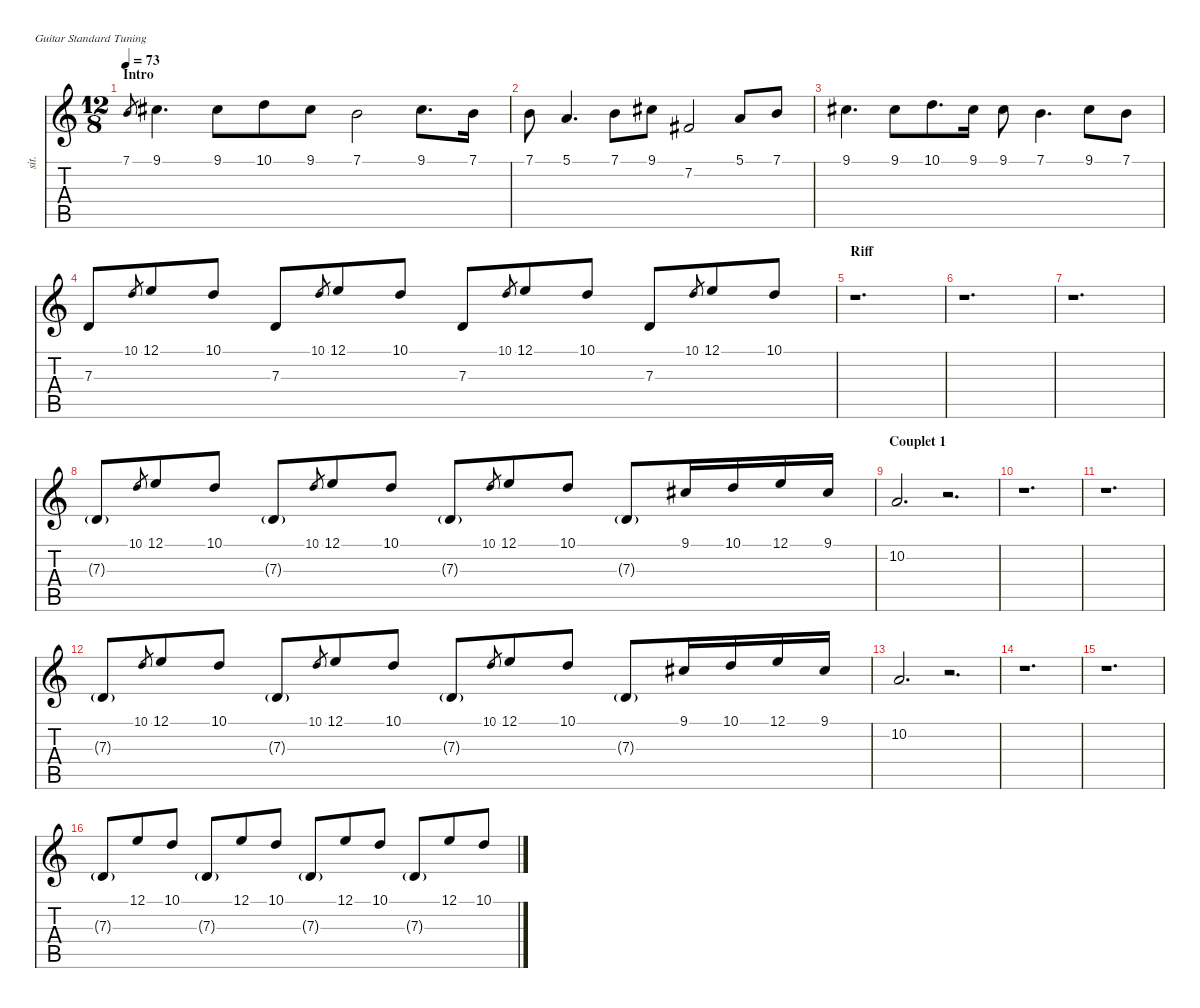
\defaultSystemsLayout 4
\hideDynamics
\bracketExtendMode nobrackets
\otherSystemsTrackNameOrientation horizontal
\track ("Sitar" "sit.") {instrument sitar}
\staff {score tabs}
\tuning (E4 B3 G3 D3 A2 E2)
\ts (12 8)
\section ("" "Intro")
\tempo 73
\clef g2
\ks c
7.1.8{gr dy mf instrument sitar beam Up} 9.1{acc #}.4{d dy f beam Down} 9.1{acc #}.8{beam Down} 10.1.8{beam Down} 9.1{acc #}.8{beam Down} 7.1.2{beam Down} 9.1{acc #}.8{d beam Down} 7.1.16{beam Down} |
7.1.8{beam Down} 5.1.4{d beam Up} 7.1.8{beam Down} 9.1{acc #}.8{beam Down} 7.2{acc #}.2{beam Up} 5.1.8{beam Up} 7.1.8{beam Up} |
9.1{acc #}.4{d beam Down} 9.1{acc #}.8{beam Down} 10.1.8{d beam Down} 9.1{acc #}.16{beam Down} 9.1{acc #}.8{beam Down} 7.1.4{d beam Down} 9.1{acc #}.8{beam Down} 7.1.8{beam Down} |
7.3.8{beam Up} 10.1.8{gr dy mf beam Up} 12.1.8{dy f beam Up} 10.1.8{beam Up} 7.3.8{beam Up} 10.1.8{gr dy mf beam Up} 12.1.8{dy f beam Up} 10.1.8{beam Up} 7.3.8{beam Up} 10.1.8{gr dy mf beam Up} 12.1.8{dy f beam Up} 10.1.8{beam Up} 7.3.8{beam Up} 10.1.8{gr dy mf beam Up} 12.1.8{dy f beam Up} 10.1.8{beam Up} |
\section ("" "Riff")
r.1{d beam Down} |
r.1{d beam Down} |
r.1{d beam Down} |
7.3{g}.8{beam Up} 10.1.8{gr dy mf beam Up} 12.1.8{dy f beam Up} 10.1.8{beam Up} 7.3{g}.8{beam Up} 10.1.8{gr dy mf beam Up} 12.1.8{dy f beam Up} 10.1.8{beam Up} 7.3{g}.8{beam Up} 10.1.8{gr dy mf beam Up} 12.1.8{dy f beam Up} 10.1.8{beam Up} 7.3{g}.8{beam Up} 9.1{acc #}.16{beam Up} 10.1.16{beam Up} 12.1.16{beam Up} 9.1{acc #}.16{beam Up} |
\section ("" "Couplet 1")
10.2.2{d beam Up} r.2{d beam Up} |
r.1{d beam Down} |
r.1{d beam Down} |
7.3{g}.8{beam Up} 10.1.8{gr dy mf beam Up} 12.1.8{dy f beam Up} 10.1.8{beam Up} 7.3{g}.8{beam Up} 10.1.8{gr dy mf beam Up} 12.1.8{dy f beam Up} 10.1.8{beam Up} 7.3{g}.8{beam Up} 10.1.8{gr dy mf beam Up} 12.1.8{dy f beam Up} 10.1.8{beam Up} 7.3{g}.8{beam Up} 9.1{acc #}.16{beam Up} 10.1.16{beam Up} 12.1.16{beam Up} 9.1{acc #}.16{beam Up} |
10.2.2{d beam Up} r.2{d beam Up} |
r.1{d beam Down} |
r.1{d beam Down} |
7.3{g}.8{beam Up} 12.1.8{beam Up} 10.1.8{beam Up} 7.3{g}.8{beam Up} 12.1.8{beam Up} 10.1.8{beam Up} 7.3{g}.8{beam Up} 12.1.8{beam Up} 10.1.8{beam Up} 7.3{g}.8{beam Up} 12.1.8{beam Up} 10.1.8{beam Up}
